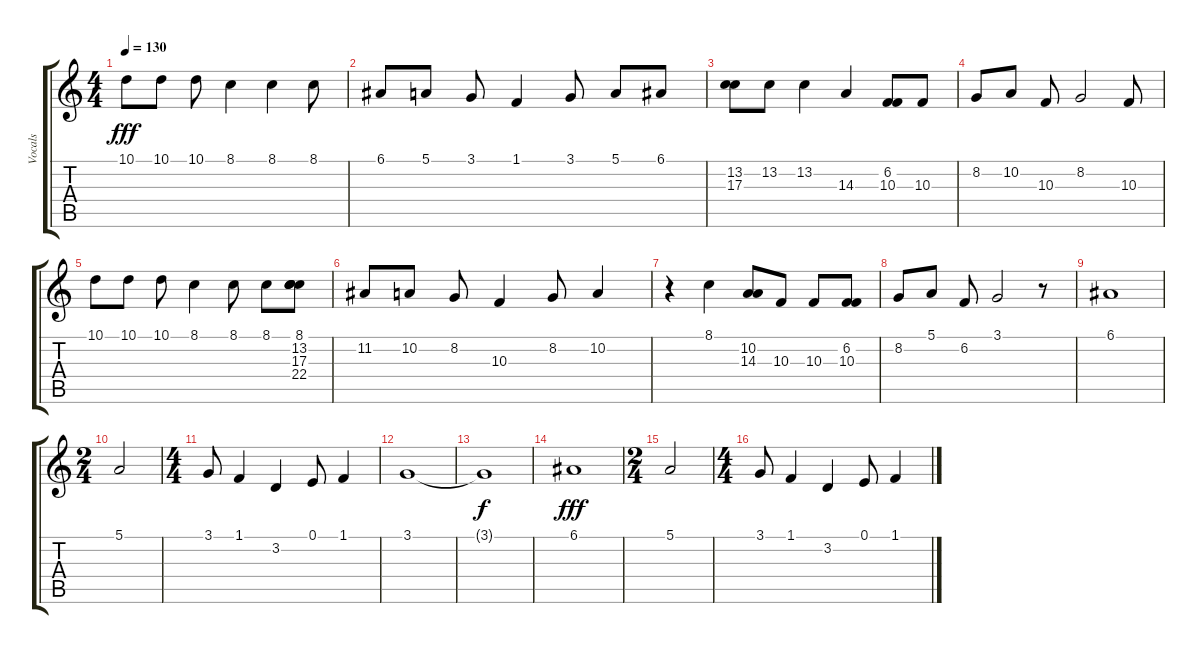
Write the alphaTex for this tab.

\track ("Vocals" "Vocals") {instrument harmonica}
\staff {score tabs}
\tuning (E4 B3 G3 D3 A2 E2) {hide}
\ts (4 4)
\tempo 130
\clef g2
\ks c
10.1.8{dy fff} 10.1.8 10.1.8 8.1.4 8.1.4 8.1.8 |
6.1.8 5.1.8 3.1.8 1.1.4 3.1.8 5.1.8 6.1.8 |
(13.2 17.3).8 13.2.8 13.2.4 14.3.4 (6.2 10.3).8 10.3.8 |
8.2.8 10.2.8 10.3.8 8.2.2 10.3.8 |
10.1.8 10.1.8 10.1.8 8.1.4 8.1.8 8.1.8 (8.1 13.2 17.3 22.4).8 |
11.2.8 10.2.8 8.2.8 10.3.4 8.2.8 10.2.4 |
r.4 8.1.4 (10.2 14.3).8 10.3.8 10.3.8 (6.2 10.3).8 |
8.2.8 5.1.8 6.2.8 3.1.2 r.8 |
6.1.1 |
\ts (2 4)
5.1.2 |
\ts (4 4)
3.1.8 1.1.4 3.2.4 0.1.8 1.1.4 |
3.1.1 |
3.1{t}.1{dy f} |
6.1.1{dy fff} |
\ts (2 4)
5.1.2 |
\ts (4 4)
3.1.8 1.1.4 3.2.4 0.1.8 1.1.4
